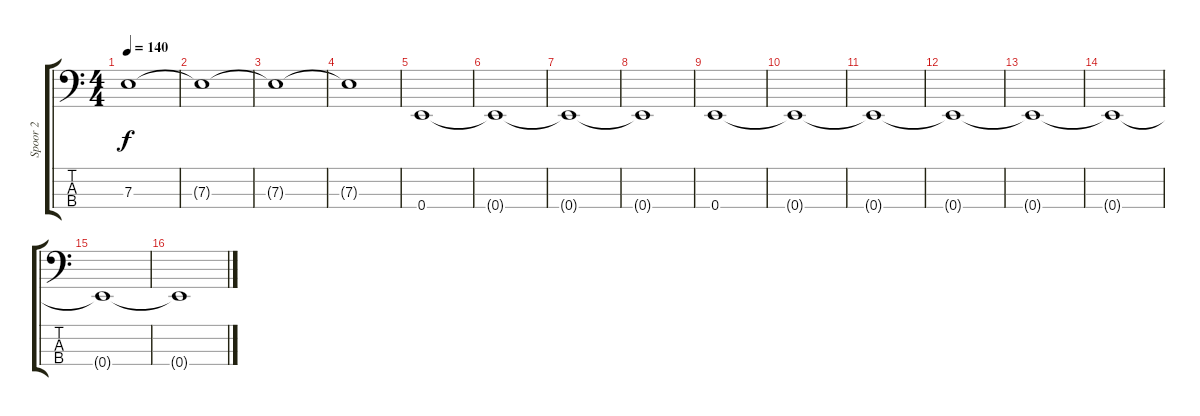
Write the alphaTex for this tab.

\track ("Spoor 2" "Spoor 2") {instrument electricbasspick}
\staff {score tabs}
\tuning (G2 D2 A1 E1) {hide}
\ts (4 4)
\tempo 140
\clef f4
\ks c
7.3.1{dy f} |
7.3{t}.1 |
7.3{t}.1 |
7.3{t}.1 |
0.4.1 |
0.4{t}.1 |
0.4{t}.1 |
0.4{t}.1 |
0.4.1 |
0.4{t}.1 |
0.4{t}.1 |
0.4{t}.1 |
0.4{t}.1 |
0.4{t}.1 |
0.4{t}.1 |
0.4{t}.1
